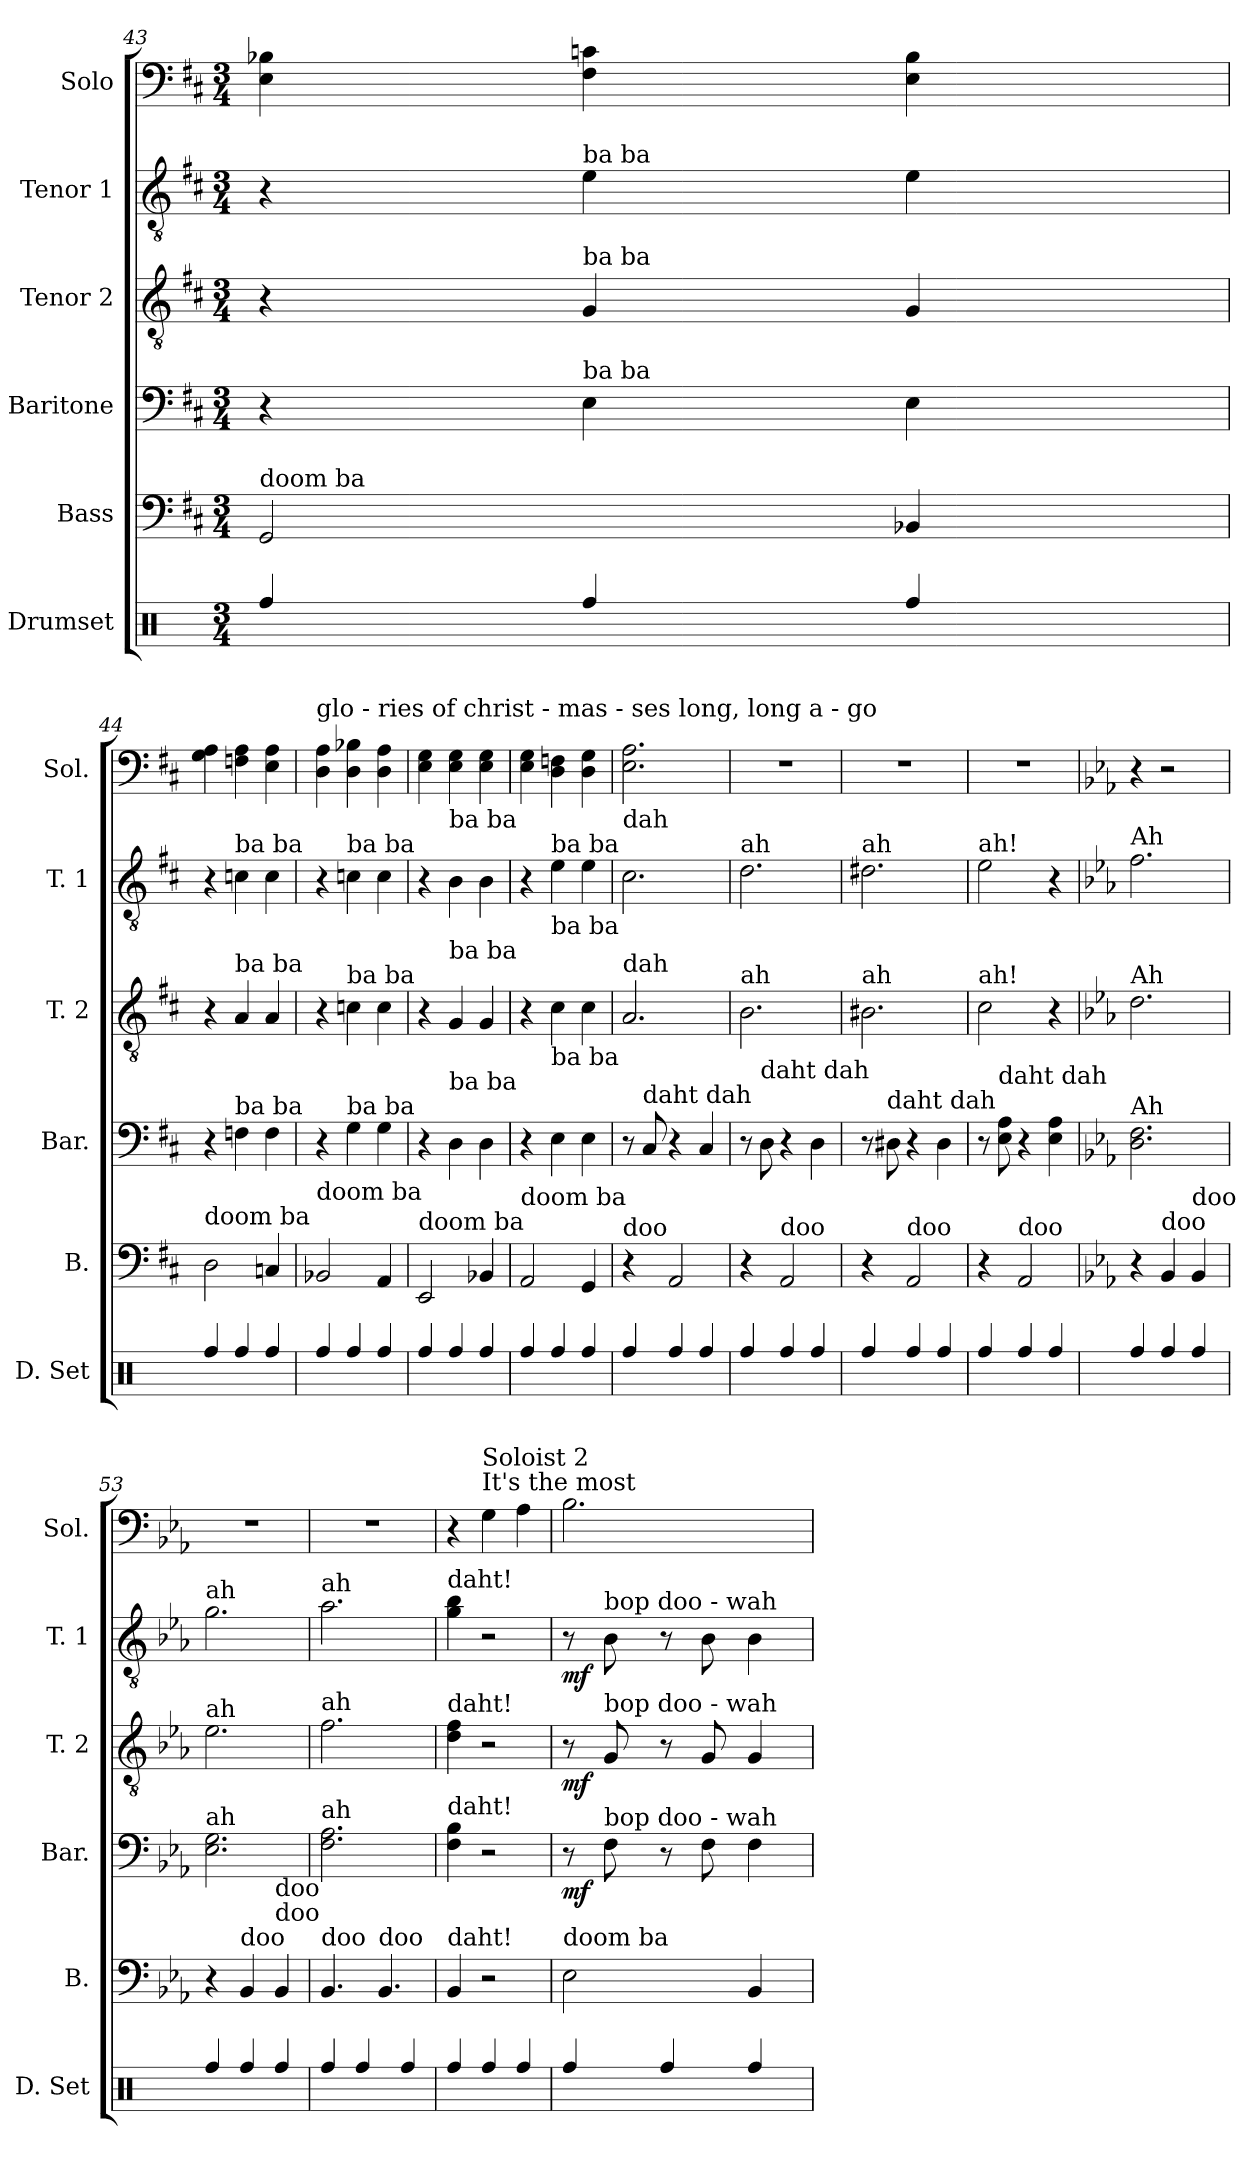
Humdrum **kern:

**kern	**kern	**kern	**dynam	**kern	**dynam	**kern	**dynam	**kern	**dynam
*part6	*part5	*part4	*part4	*part3	*part3	*part2	*part2	*part1	*part1
*staff6	*staff5	*staff4	*staff4	*staff3	*staff3	*staff2	*staff2	*staff1	*staff1
*I"Drumset	*I"Bass	*I"Baritone	*	*I"Tenor 2	*	*I"Tenor 1	*	*I"Solo	*
*I'D. Set	*I'B.	*I'Bar.	*	*I'T. 2	*	*I'T. 1	*	*I'Sol.	*
*clefX	*clefF4	*clefF4	*	*clefGv2	*	*clefGv2	*	*clefF4	*
*k[]	*k[f#c#]	*k[f#c#]	*	*k[f#c#]	*	*k[f#c#]	*	*k[f#c#]	*
*M3/4	*M3/4	*M3/4	*	*M3/4	*	*M3/4	*	*M3/4	*
=43	=43	=43	=43	=43	=43	=43	=43	=43	=43
!	!LO:TX:a:t=doom                     ba	!	!	!	!	!	!	!	!
4Rff/	2GG/	4r	.	4r	.	4r	.	4E\ 4B-X\	.
!	!	!	!	!	!	!LO:TX:a:t=ba          ba	!	!	!
!	!	!	!	!LO:TX:a:t=ba          ba	!	!	!	!	!
!	!	!LO:TX:a:t=ba          ba	!	!	!	!	!	!	!
4Rff/	.	4E\	.	4G/	.	4e\	.	4F#\ 4cn\	.
4Rff/	4BB-X/	4E\	.	4G/	.	4e\	.	4E\ 4B-\	.
=44	=44	=44	=44	=44	=44	=44	=44	=44	=44
!	!LO:TX:a:t=doom                     ba	!	!	!	!	!	!	!	!
4Rff/	2D\	4r	.	4r	.	4r	.	4G\ 4A\	.
!	!	!	!	!	!	!LO:TX:a:t=ba          ba	!	!	!
!	!	!	!	!LO:TX:a:t=ba          ba	!	!	!	!	!
!	!	!LO:TX:a:t=ba          ba	!	!	!	!	!	!	!
4Rff/	.	4Fn\	.	4A/	.	4cn\	.	4Fn\ 4A\	.
4Rff/	4Cn/	4F\	.	4A/	.	4c\	.	4E\ 4A\	.
!!LO:PB:g=z
=45	=45	=45	=45	=45	=45	=45	=45	=45	=45
!	!	!	!	!	!	!	!	!LO:TX:a:t=glo    -    ries        of         christ  -    mas   -    ses         long,     long         a       -     go	!
!	!LO:TX:a:t=doom                   ba	!	!	!	!	!	!	!	!
4Rff/	2BB-X/	4r	.	4r	.	4r	.	4D\ 4A\	.
!	!	!	!	!	!	!LO:TX:a:t=ba          ba	!	!	!
!	!	!	!	!LO:TX:a:t=ba          ba	!	!	!	!	!
!	!	!LO:TX:a:t=ba          ba	!	!	!	!	!	!	!
4Rff/	.	4G\	.	4cn\	.	4cn\	.	4D\ 4B-X\	.
4Rff/	4AA/	4G\	.	4c\	.	4c\	.	4D\ 4A\	.
=46	=46	=46	=46	=46	=46	=46	=46	=46	=46
!	!LO:TX:a:t=doom                    ba	!	!	!	!	!	!	!	!
4Rff/	2EE/	4r	.	4r	.	4r	.	4E\ 4G\	.
!	!	!	!	!	!	!LO:TX:a:t=ba          ba	!	!	!
!	!	!	!	!LO:TX:a:t=ba          ba	!	!	!	!	!
!	!	!LO:TX:a:t=ba          ba	!	!	!	!	!	!	!
4Rff/	.	4D\	.	4G/	.	4B\	.	4E\ 4G\	.
4Rff/	4BB-X/	4D\	.	4G/	.	4B\	.	4E\ 4G\	.
=47	=47	=47	=47	=47	=47	=47	=47	=47	=47
!	!LO:TX:a:t=doom                    ba	!	!	!	!	!	!	!	!
4Rff/	2AA/	4r	.	4r	.	4r	.	4E\ 4G\	.
!	!	!	!	!	!	!LO:TX:a:t=ba          ba	!	!	!
!	!	!	!	!LO:TX:a:t=ba          ba	!	!	!	!	!
!	!	!LO:TX:a:t=ba          ba	!	!	!	!	!	!	!
4Rff/	.	4E\	.	4c#\	.	4e\	.	4D\ 4Fn\	.
4Rff/	4GG/	4E\	.	4c#\	.	4e\	.	4D\ 4G\	.
=48	=48	=48	=48	=48	=48	=48	=48	=48	=48
!	!	!	!	!	!	!LO:TX:a:t=dah	!	!	!
!	!	!	!	!LO:TX:a:t=dah	!	!	!	!	!
!	!LO:TX:a:t=doo	!	!	!	!	!	!	!	!
4Rff/	4r	8r	.	2.A/	.	2.c#\	.	2.E\ 2.A\	.
!	!	!LO:TX:a:t=daht               dah	!	!	!	!	!	!	!
.	.	8C#/	.	.	.	.	.	.	.
4Rff/	2AA/	4r	.	.	.	.	.	.	.
4Rff/	.	4C#/	.	.	.	.	.	.	.
!!LO:LB:g=z
=49	=49	=49	=49	=49	=49	=49	=49	=49	=49
!	!	!	!	!	!	!LO:TX:a:t=ah	!	!	!
!	!	!	!	!LO:TX:a:t=ah	!	!	!	!	!
!	!	!	!	!	!	!	!	!	!LO:DY:b
4Rff/	4r	8r	.	2.B\	.	2.d\	.	2.r	other-dynamics
!	!	!LO:TX:a:t=daht             dah	!	!	!	!	!	!	!
.	.	8D\	.	.	.	.	.	.	.
!	!LO:TX:a:t=doo	!	!	!	!	!	!	!	!
4Rff/	2AA/	4r	.	.	.	.	.	.	.
4Rff/	.	4D\	.	.	.	.	.	.	.
=50	=50	=50	=50	=50	=50	=50	=50	=50	=50
!	!	!	!	!	!	!LO:TX:a:t=ah	!	!	!
!	!	!	!	!LO:TX:a:t=ah	!	!	!	!	!
4Rff/	4r	8r	.	2.B#X\	.	2.d#X\	.	2.r	.
!	!	!LO:TX:a:t=daht             dah	!	!	!	!	!	!	!
.	.	8D#X\	.	.	.	.	.	.	.
!	!LO:TX:a:t=doo	!	!	!	!	!	!	!	!
4Rff/	2AA/	4r	.	.	.	.	.	.	.
4Rff/	.	4D#\	.	.	.	.	.	.	.
=51	=51	=51	=51	=51	=51	=51	=51	=51	=51
!	!	!	!	!	!	!LO:TX:a:t=ah!	!	!	!
!	!	!	!	!LO:TX:a:t=ah!	!	!	!	!	!
4Rff/	4r	8r	.	2c#\	.	2e\	.	2.r	.
!	!	!LO:TX:a:t=daht             dah	!	!	!	!	!	!	!
.	.	8E\ 8A\	.	.	.	.	.	.	.
!	!LO:TX:a:t=doo	!	!	!	!	!	!	!	!
4Rff/	2AA/	4r	.	.	.	.	.	.	.
4Rff/	.	4E\ 4A\	.	4r	.	4r	.	.	.
=52	=52	=52	=52	=52	=52	=52	=52	=52	=52
*	*k[b-e-a-]	*k[b-e-a-]	*	*k[b-e-a-]	*	*k[b-e-a-]	*	*k[b-e-a-]	*
!	!	!	!	!	!	!LO:TX:a:t=Ah	!	!	!
!	!	!	!	!LO:TX:a:t=Ah	!	!	!	!	!
!	!	!LO:TX:a:t=Ah	!	!	!	!	!	!	!
!	!	!	!	!	!	!	!	!	!LO:DY:b
4Rff/	4r	2.D\ 2.F\	.	2.d\	.	2.f\	.	4r	other-dynamics
!	!LO:TX:a:t=doo	!	!	!	!	!	!	!	!
4Rff/	4BB-/	.	.	.	.	.	.	2r	.
!	!LO:TX:a:t=doo	!	!	!	!	!	!	!	!
4Rff/	4BB-/	.	.	.	.	.	.	.	.
!!LO:PB:g=z
=53	=53	=53	=53	=53	=53	=53	=53	=53	=53
!	!	!	!	!	!	!LO:TX:a:t=ah	!	!	!
!	!	!	!	!LO:TX:a:t=ah	!	!	!	!	!
!	!	!LO:TX:a:t=ah	!	!	!	!	!	!	!
4Rff/	4r	2.E-\ 2.G\	.	2.e-\	.	2.g\	.	2.r	.
!	!LO:TX:a:t=doo	!	!	!	!	!	!	!	!
4Rff/	4BB-/	.	.	.	.	.	.	.	.
!	!LO:TX:a:t=doo	!	!	!	!	!	!	!	!
!	!LO:TX:a:t=doo	!	!	!	!	!	!	!	!
4Rff/	4BB-/	.	.	.	.	.	.	.	.
=54	=54	=54	=54	=54	=54	=54	=54	=54	=54
!	!	!	!	!	!	!LO:TX:a:t=ah	!	!	!
!	!	!	!	!LO:TX:a:t=ah	!	!	!	!	!
!	!	!LO:TX:a:t=ah	!	!	!	!	!	!	!
!	!LO:TX:a:t=doo	!	!	!	!	!	!	!	!
4Rff/	4.BB-/	2.F\ 2.A-\	.	2.f\	.	2.a-\	.	2.r	.
4Rff/	.	.	.	.	.	.	.	.	.
!	!LO:TX:a:t=doo	!	!	!	!	!	!	!	!
.	4.BB-/	.	.	.	.	.	.	.	.
4Rff/	.	.	.	.	.	.	.	.	.
=55	=55	=55	=55	=55	=55	=55	=55	=55	=55
!	!	!	!	!	!	!LO:TX:a:t=daht!	!	!	!
!	!	!	!	!LO:TX:a:t=daht!	!	!	!	!	!
!	!	!LO:TX:a:t=daht!	!	!	!	!	!	!	!
!	!LO:TX:a:t=daht!	!	!	!	!	!	!	!	!
4Rff/	4BB-/	4F\ 4B-\	.	4d\ 4f\	.	4g\ 4b-\	.	4r	.
!	!	!	!	!	!	!	!	!LO:TX:a:t=It's        the          most	!
!	!	!	!	!	!	!	!	!LO:TX:a:t=Soloist 2	!
4Rff/	2r	2r	.	2r	.	2r	.	4G\	.
4Rff/	.	.	.	.	.	.	.	4A-\	.
=56	=56	=56	=56	=56	=56	=56	=56	=56	=56
!	!LO:TX:a:t=doom                           ba	!	!	!	!	!	!	!	!
!	!	!	!LO:DY:b	!	!LO:DY:b	!	!LO:DY:b	!	!
4Rff/	2E-\	8r	mf	8r	mf	8r	mf	2.B-\	.
!	!	!	!	!	!	!LO:TX:a:t=bop          doo - wah	!	!	!
!	!	!	!	!LO:TX:a:t=bop          doo - wah	!	!	!	!	!
!	!	!LO:TX:a:t=bop          doo - wah	!	!	!	!	!	!	!
.	.	8F\	.	8G/	.	8B-\	.	.	.
4Rff/	.	8r	.	8r	.	8r	.	.	.
.	.	8F\	.	8G/	.	8B-\	.	.	.
4Rff/	4BB-/	4F\	.	4G/	.	4B-\	.	.	.
=	=	=	=	=	=	=	=	=	=
*-	*-	*-	*-	*-	*-	*-	*-	*-	*-
